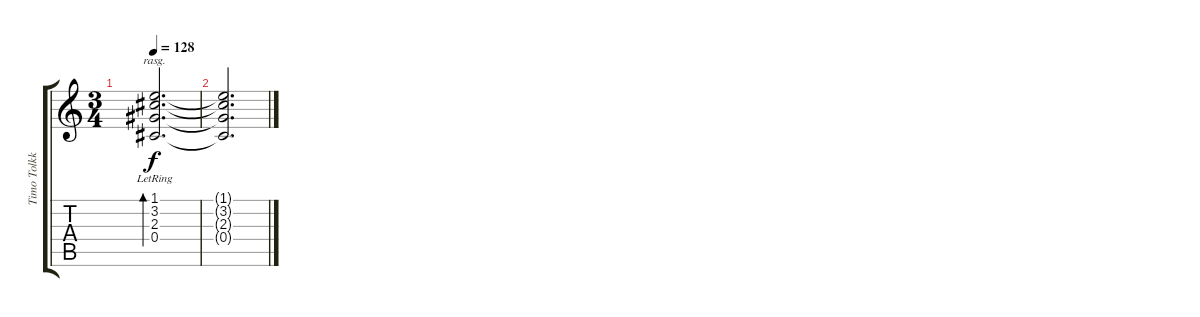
\track ("Timo Tolkki" "Timo Tolkk") {instrument acousticguitarsteel}
\staff {score tabs}
\tuning (Eb4 Bb3 Gb3 Db3 Ab2 Eb2) {hide}
\ts (3 4)
\tempo 128
\clef g2
\ks c
(1.1{lr} 3.2{lr} 2.3{lr} 0.4{lr}).2{d bd 60 rasg ii dy f} |
(1.1{t} 3.2{t} 2.3{t} 0.4{t}).2{d}
